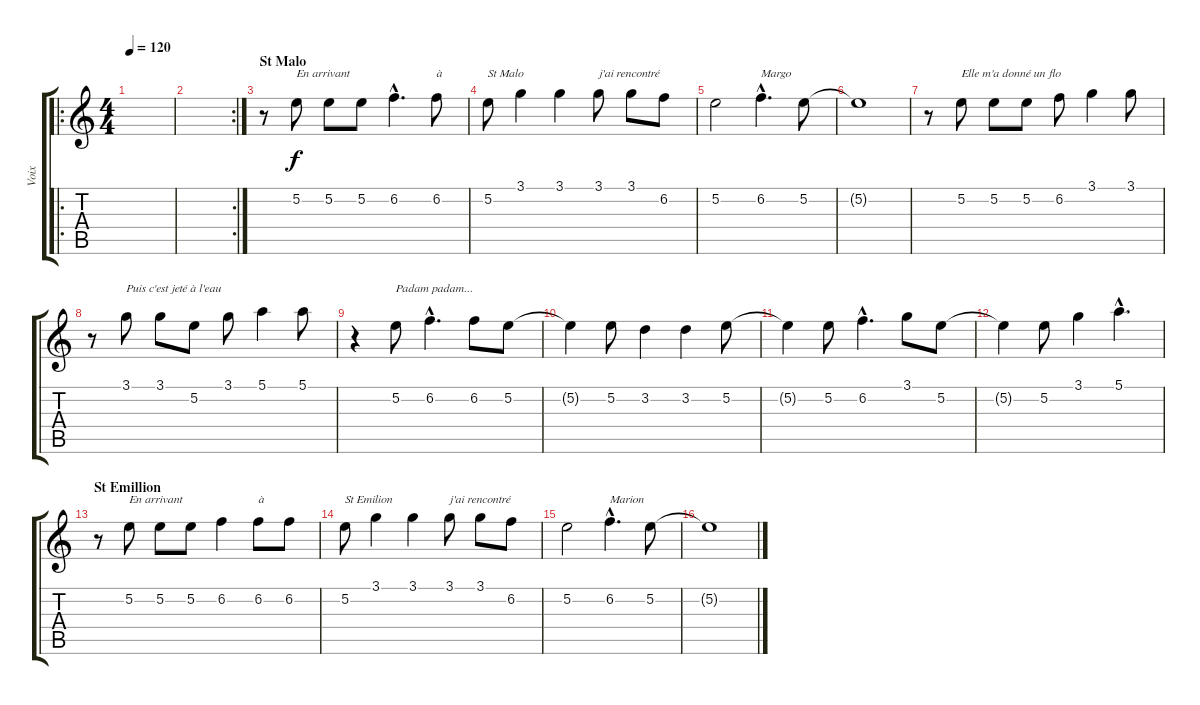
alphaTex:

\track ("Voix" "Voix") {instrument electricguitarjazz}
\staff {score tabs}
\tuning (E4 B3 G3 D3 A2 E2) {hide}
\ro
\ts (4 4)
\tempo 120
\clef g2
\ks c
|
\rc 2
|
\section ("" "St Malo")
r.8 5.2.8{txt "En arrivant"} 5.2.8 5.2.8 6.2{hac}.4{d} 6.2.8{txt "à"} |
5.2.8{txt "St Malo"} 3.1.4 3.1.4 3.1.8{txt "j'ai rencontré"} 3.1.8 6.2.8 |
5.2.2 6.2{hac}.4{d txt "Margo"} 5.2.8 |
5.2{t}.1 |
r.8 5.2.8{txt "Elle m'a donné un flo"} 5.2.8 5.2.8 6.2.8 3.1.4 3.1.8 |
r.8 3.1.8{txt "Puis c'est jeté à l'eau"} 3.1.8 5.2.8 3.1.8 5.1.4 5.1.8 |
r.4 5.2.8{txt "Padam padam..."} 6.2{hac}.4{d} 6.2.8 5.2.8 |
5.2{t}.4 5.2.8 3.2.4 3.2.4 5.2.8 |
5.2{t}.4 5.2.8 6.2{hac}.4{d} 3.1.8 5.2.8 |
5.2{t}.4 5.2.8 3.1.4 5.1{hac}.4{d} |
\section ("" "St Emillion")
r.8 5.2.8{txt "En arrivant"} 5.2.8 5.2.8 6.2.4 6.2.8{txt "à"} 6.2.8 |
5.2.8{txt "St Emilion"} 3.1.4 3.1.4 3.1.8{txt "j'ai rencontré"} 3.1.8 6.2.8 |
5.2.2 6.2{hac}.4{d txt "Marion"} 5.2.8 |
5.2{t}.1
